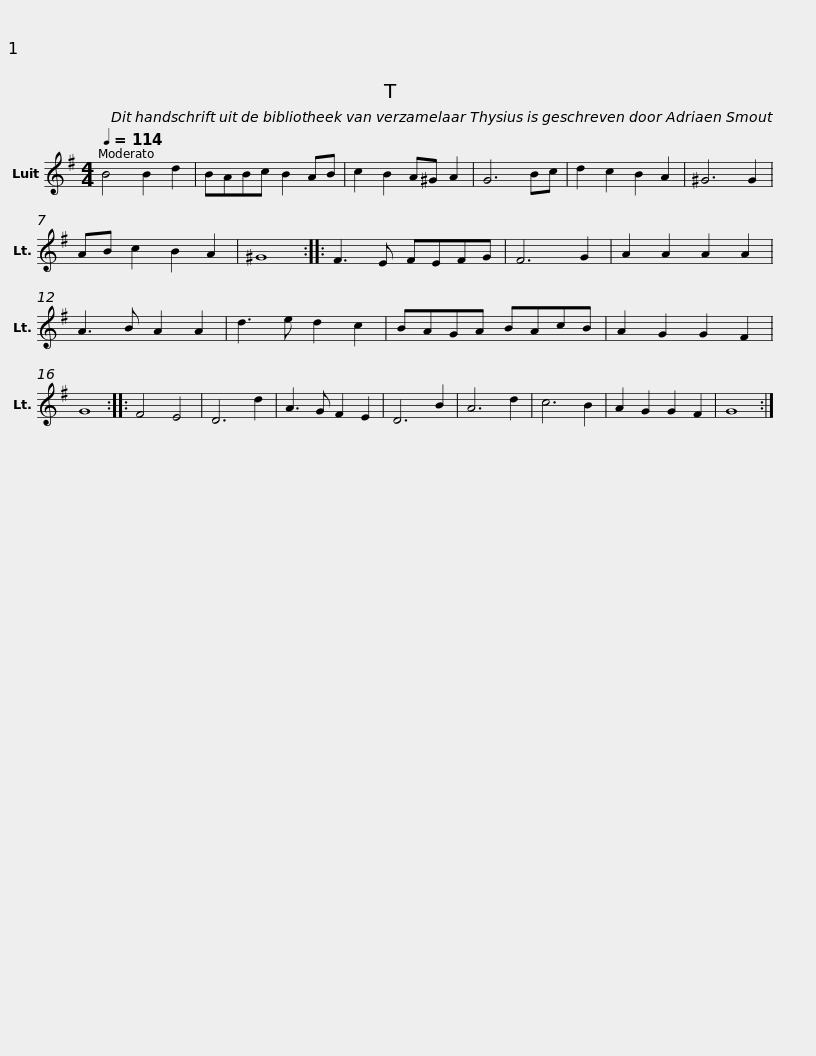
X:1
L:1/8
Q:1/4=114
M:4/4
I:linebreak $
K:G
U:s=!stemless!
V:1 treble
V:1
 B4 B2 d2 | BABc B2 AB | c2 B2 A^G A2 | G6 Bc | d2 c2 B2 A2 | %5
 ^G6 G2 | AB c2 B2 A2 | s^G8 ::$ F3 E FEFG | F6 G2 | %10
 A2 A2 A2 A2 | A3 B A2 A2 | d3 e d2 c2 | BAGA BAcB | A2 G2 G2 F2 | %15
 sG8 ::$ F4 E4 | D6 d2 | A3 G F2 E2 | D6 B2 | %20
 A6 d2 | c6 B2 | A2 G2 G2 F2 | sG8 :| %24
